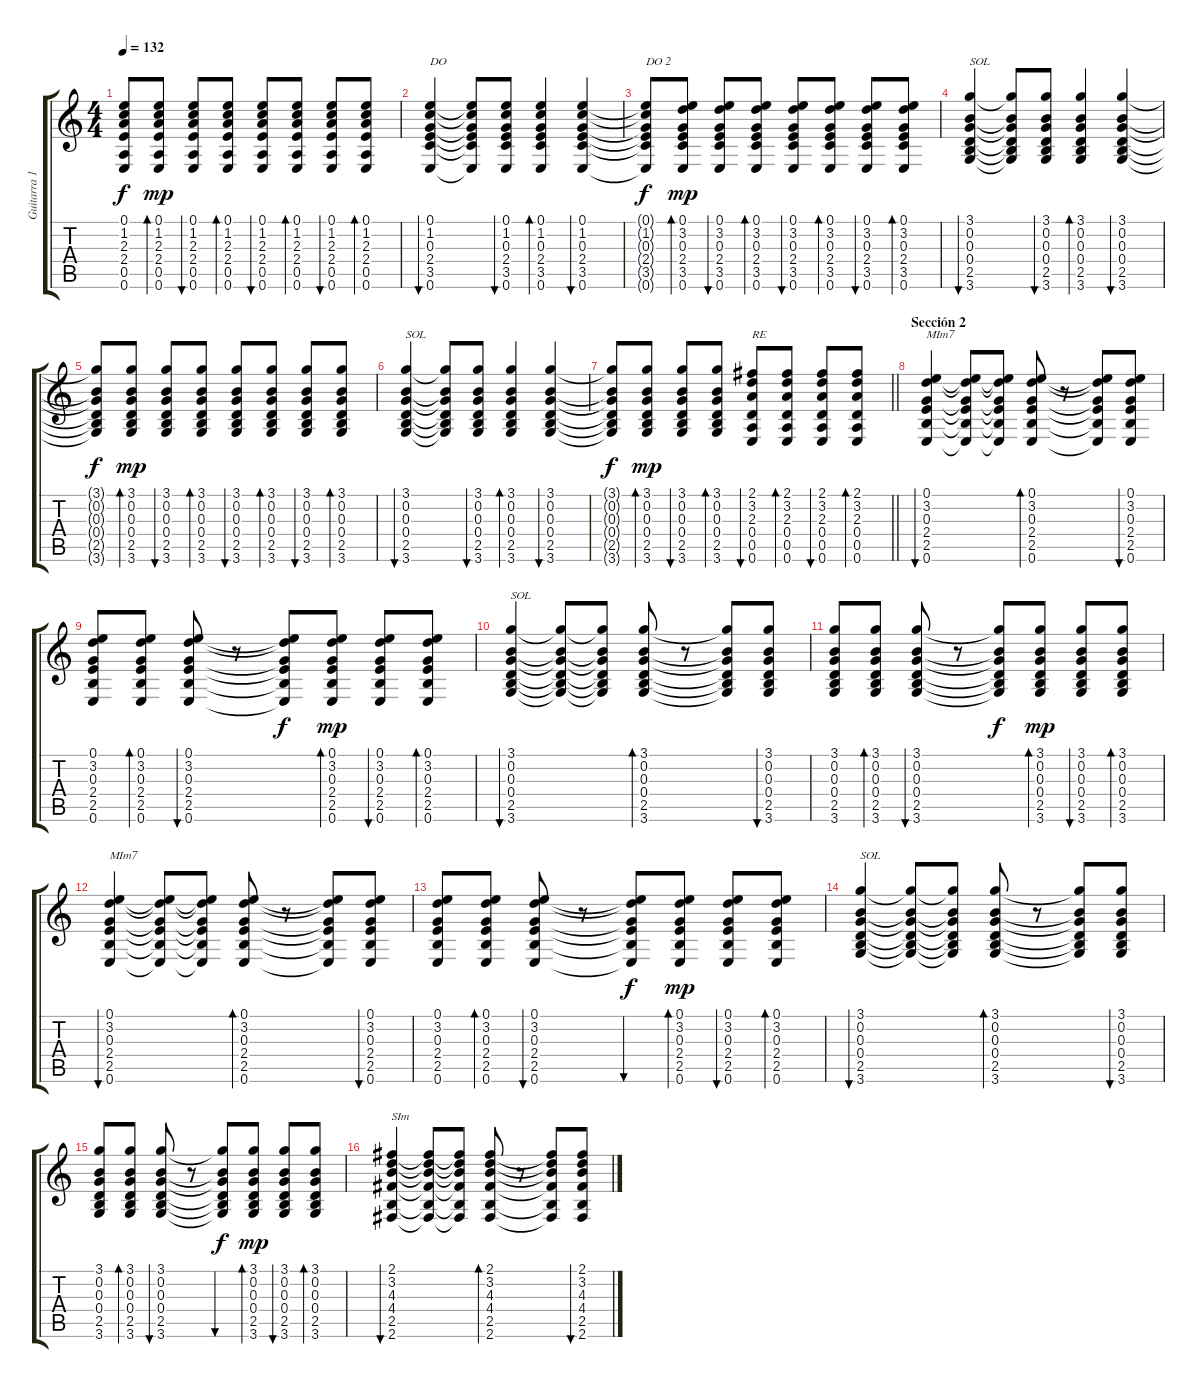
\track ("Guitarra 1" "Guitarra 1") {instrument acousticguitarsteel}
\staff {score tabs}
\tuning (E4 B3 G3 D3 A2 E2) {hide}
\ts (4 4)
\tempo 132
\clef g2
\ks c
(0.1{t} 1.2{t} 2.3{t} 2.4{t} 0.5{t} 0.6{t}).8{dy f beam Up} (0.1 1.2 2.3 2.4 0.5 0.6).8{bd 30 dy mp} (0.1 1.2 2.3 2.4 0.5 0.6).8{bu 30} (0.1 1.2 2.3 2.4 0.5 0.6).8{bd 30} (0.1 1.2 2.3 2.4 0.5 0.6).8{bu 30} (0.1 1.2 2.3 2.4 0.5 0.6).8{bd 30} (0.1 1.2 2.3 2.4 0.5 0.6).8{bu 30} (0.1 1.2 2.3 2.4 0.5 0.6).8{bd 30} |
(0.1 1.2 0.3 2.4 3.5 0.6).4{bu 30 txt "DO" beam Up} (0.1{t} 1.2{t} 0.3{t} 2.4{t} 3.5{t} 0.6{t}).8 (0.1 1.2 0.3 2.4 3.5 0.6).8{bu 30} (0.1 1.2 0.3 2.4 3.5 0.6).4{bd 30} (0.1 1.2 0.3 2.4 3.5 0.6).4{bu 30} |
(0.1{t} 1.2{t} 0.3{t} 2.4{t} 3.5{t} 0.6{t}).8{txt "DO 2" dy f beam Up} (0.1 3.2 0.3 2.4 3.5 0.6).8{bd 30 dy mp} (0.1 3.2 0.3 2.4 3.5 0.6).8{bu 30} (0.1 3.2 0.3 2.4 3.5 0.6).8{bd 30} (0.1 3.2 0.3 2.4 3.5 0.6).8{bu 30} (0.1 3.2 0.3 2.4 3.5 0.6).8{bd 30} (0.1 3.2 0.3 2.4 3.5 0.6).8{bu 30} (0.1 3.2 0.3 2.4 3.5 0.6).8{bd 30} |
(3.1 0.2 0.3 0.4 2.5 3.6).4{bu 30 txt "SOL" beam Up} (3.1{t} 0.2{t} 0.3{t} 0.4{t} 2.5{t} 3.6{t}).8 (3.1 0.2 0.3 0.4 2.5 3.6).8{bu 30} (3.1 0.2 0.3 0.4 2.5 3.6).4{bd 30} (3.1 0.2 0.3 0.4 2.5 3.6).4{bu 30} |
(3.1{t} 0.2{t} 0.3{t} 0.4{t} 2.5{t} 3.6{t}).8{dy f beam Up} (3.1 0.2 0.3 0.4 2.5 3.6).8{bd 30 dy mp} (3.1 0.2 0.3 0.4 2.5 3.6).8{bu 30} (3.1 0.2 0.3 0.4 2.5 3.6).8{bd 30} (3.1 0.2 0.3 0.4 2.5 3.6).8{bu 30} (3.1 0.2 0.3 0.4 2.5 3.6).8{bd 30} (3.1 0.2 0.3 0.4 2.5 3.6).8{bu 30} (3.1 0.2 0.3 0.4 2.5 3.6).8{bd 30} |
(3.1 0.2 0.3 0.4 2.5 3.6).4{bu 30 txt "SOL" beam Up} (3.1{t} 0.2{t} 0.3{t} 0.4{t} 2.5{t} 3.6{t}).8 (3.1 0.2 0.3 0.4 2.5 3.6).8{bu 30} (3.1 0.2 0.3 0.4 2.5 3.6).4{bd 30} (3.1 0.2 0.3 0.4 2.5 3.6).4{bu 30} |
\barLineRight lightlight
(3.1{t} 0.2{t} 0.3{t} 0.4{t} 2.5{t} 3.6{t}).8{dy f beam Up} (3.1 0.2 0.3 0.4 2.5 3.6).8{bd 30 dy mp} (3.1 0.2 0.3 0.4 2.5 3.6).8{bu 30} (3.1 0.2 0.3 0.4 2.5 3.6).8{bd 30} (2.1 3.2 2.3 0.4 0.5 0.6).8{bu 30 txt "RE"} (2.1 3.2 2.3 0.4 0.5 0.6).8{bd 30} (2.1 3.2 2.3 0.4 0.5 0.6).8{bu 30} (2.1 3.2 2.3 0.4 0.5 0.6).8{bd 30} |
\section ("" "Sección 2")
(0.1 3.2 0.3 2.4 2.5 0.6).4{bu 30 txt "MIm7" beam Up} (0.1{t} 3.2{t} 0.3{t} 2.4{t} 2.5{t} 0.6{t}).8 (0.1{t} 3.2{t} 0.3{t} 2.4{t} 2.5{t} 0.6{t}).8 (0.1 3.2 0.3 2.4 2.5 0.6).8{bd 30} r.8 (0.1{t} 3.2{t} 0.3{t} 2.4{t} 2.5{t} 0.6{t}).8 (0.1 3.2 0.3 2.4 2.5 0.6).8{bu 60} |
(0.1 3.2 0.3 2.4 2.5 0.6).8{beam Up} (0.1 3.2 0.3 2.4 2.5 0.6).8{bd 30} (0.1 3.2 0.3 2.4 2.5 0.6).8{bu 30} r.8 (0.1{t} 3.2{t} 0.3{t} 2.4{t} 2.5{t} 0.6{t}).8{dy f} (0.1 3.2 0.3 2.4 2.5 0.6).8{bd 30 dy mp} (0.1 3.2 0.3 2.4 2.5 0.6).8{bu 30} (0.1 3.2 0.3 2.4 2.5 0.6).8{bd 30} |
(3.1 0.2 0.3 0.4 2.5 3.6).4{bu 30 txt "SOL" beam Up} (3.1{t} 0.2{t} 0.3{t} 0.4{t} 2.5{t} 3.6{t}).8 (3.1{t} 0.2{t} 0.3{t} 0.4{t} 2.5{t} 3.6{t}).8 (3.1 0.2 0.3 0.4 2.5 3.6).8{bd 60} r.8 (3.1{t} 0.2{t} 0.3{t} 0.4{t} 2.5{t} 3.6{t}).8 (3.1 0.2 0.3 0.4 2.5 3.6).8{bu 60} |
(3.1 0.2 0.3 0.4 2.5 3.6).8{beam Up} (3.1 0.2 0.3 0.4 2.5 3.6).8{bd 30} (3.1 0.2 0.3 0.4 2.5 3.6).8{bu 30} r.8 (3.1{t} 0.2{t} 0.3{t} 0.4{t} 2.5{t} 3.6{t}).8{dy f} (3.1 0.2 0.3 0.4 2.5 3.6).8{bd 30 dy mp} (3.1 0.2 0.3 0.4 2.5 3.6).8{bu 30} (3.1 0.2 0.3 0.4 2.5 3.6).8{bd 30} |
(0.1 3.2 0.3 2.4 2.5 0.6).4{bu 30 txt "MIm7" beam Up} (0.1{t} 3.2{t} 0.3{t} 2.4{t} 2.5{t} 0.6{t}).8 (0.1{t} 3.2{t} 0.3{t} 2.4{t} 2.5{t} 0.6{t}).8 (0.1 3.2 0.3 2.4 2.5 0.6).8{bd 60} r.8 (0.1{t} 3.2{t} 0.3{t} 2.4{t} 2.5{t} 0.6{t}).8 (0.1 3.2 0.3 2.4 2.5 0.6).8{bu 60} |
(0.1 3.2 0.3 2.4 2.5 0.6).8{beam Up} (0.1 3.2 0.3 2.4 2.5 0.6).8{bd 30} (0.1 3.2 0.3 2.4 2.5 0.6).8{bu 30} r.8 (0.1{t} 3.2{t} 0.3{t} 2.4{t} 2.5{t} 0.6{t}).8{bu 30 dy f} (0.1 3.2 0.3 2.4 2.5 0.6).8{bd 30 dy mp} (0.1 3.2 0.3 2.4 2.5 0.6).8{bu 30} (0.1 3.2 0.3 2.4 2.5 0.6).8{bd 30} |
(3.1 0.2 0.3 0.4 2.5 3.6).4{bu 30 txt "SOL" beam Up} (3.1{t} 0.2{t} 0.3{t} 0.4{t} 2.5{t} 3.6{t}).8 (3.1{t} 0.2{t} 0.3{t} 0.4{t} 2.5{t} 3.6{t}).8 (3.1 0.2 0.3 0.4 2.5 3.6).8{bd 60} r.8 (3.1{t} 0.2{t} 0.3{t} 0.4{t} 2.5{t} 3.6{t}).8 (3.1 0.2 0.3 0.4 2.5 3.6).8{bu 60} |
(3.1 0.2 0.3 0.4 2.5 3.6).8{beam Up} (3.1 0.2 0.3 0.4 2.5 3.6).8{bd 30} (3.1 0.2 0.3 0.4 2.5 3.6).8{bu 30} r.8 (3.1{t} 0.2{t} 0.3{t} 0.4{t} 2.5{t} 3.6{t}).8{bu 30 dy f} (3.1 0.2 0.3 0.4 2.5 3.6).8{bd 30 dy mp} (3.1 0.2 0.3 0.4 2.5 3.6).8{bu 30} (3.1 0.2 0.3 0.4 2.5 3.6).8{bd 30} |
(2.1 3.2 4.3 4.4 2.5 2.6).4{bu 30 txt "SIm" beam Up} (2.1{t} 3.2{t} 4.3{t} 4.4{t} 2.5{t} 2.6{t}).8 (2.1{t} 3.2{t} 4.3{t} 4.4{t} 2.5{t} 2.6{t}).8 (2.1 3.2 4.3 4.4 2.5 2.6).8{bd 60} r.8 (2.1{t} 3.2{t} 4.3{t} 4.4{t} 2.5{t} 2.6{t}).8 (2.1 3.2 4.3 4.4 2.5 2.6).8{bu 60}
